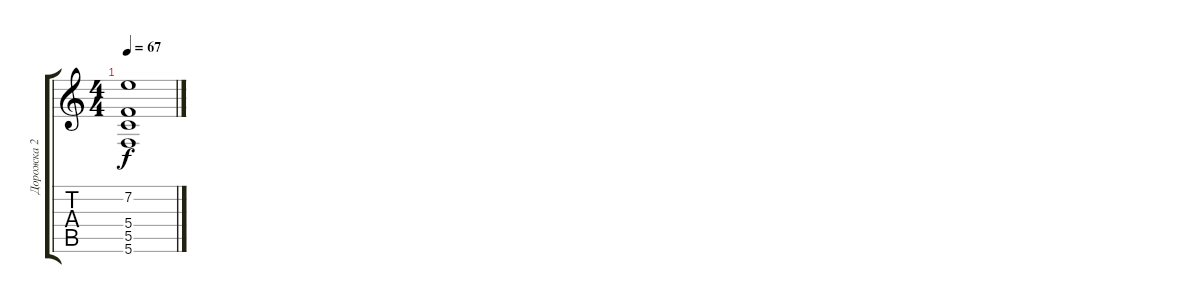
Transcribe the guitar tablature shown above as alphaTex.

\track ("Дорожка 2" "Дорожка 2") {instrument distortionguitar}
\staff {score tabs}
\tuning (D4 A3 F3 C3 G2 C2) {hide}
\ts (4 4)
\tempo 67
\clef g2
\ks c
(7.2 5.4 5.5 5.6).1{dy f}
